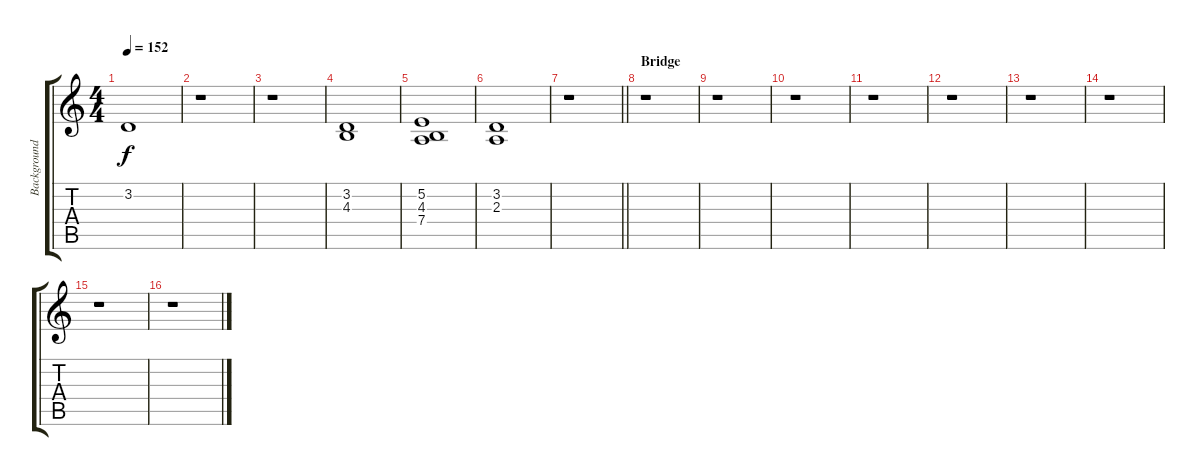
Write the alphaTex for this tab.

\track ("Background Voice" "Background") {instrument altosax}
\staff {score tabs}
\tuning (E4 B3 G3 D3 A2 E2) {hide}
\ts (4 4)
\tempo 152
\clef g2
\ks c
3.2{t}.1{dy f} |
r.1 |
r.1 |
(3.2 4.3).1 |
(5.2 4.3 7.4).1 |
(3.2 2.3).1 |
\barLineRight lightlight
r.1 |
\section ("" "Bridge")
r.1 |
r.1 |
r.1 |
r.1 |
r.1 |
r.1 |
r.1 |
r.1 |
r.1
